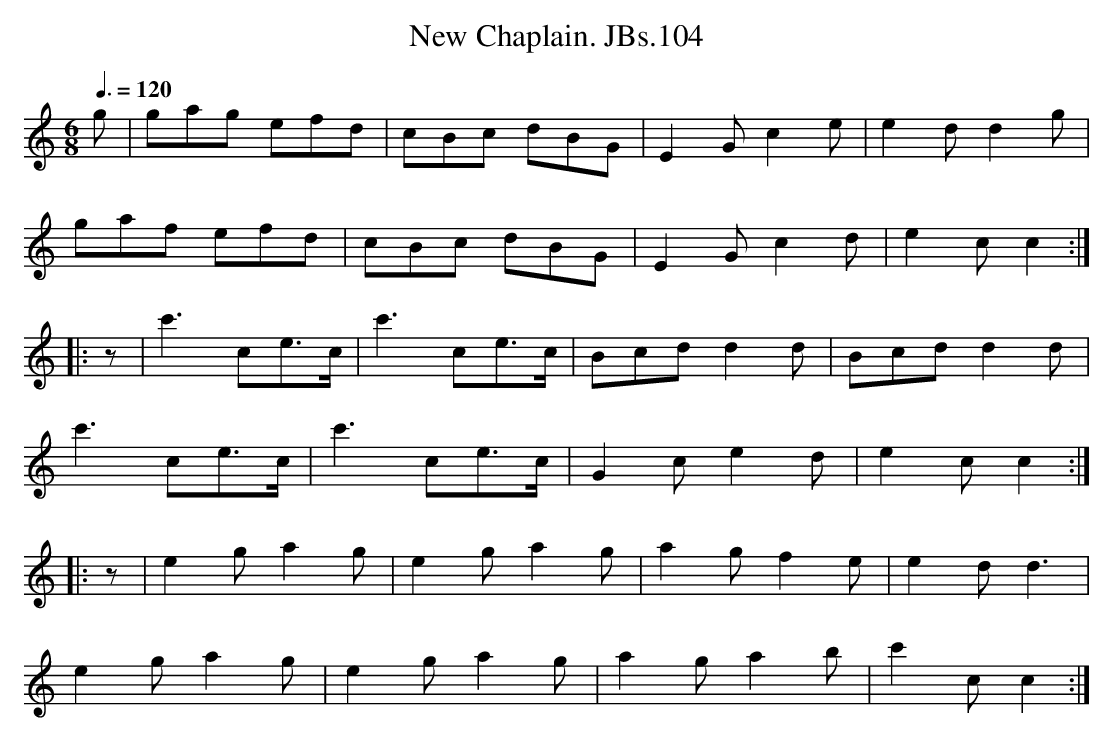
X:1
T:New Chaplain. JBs.104
M:6/8
L:1/8
Q:3/8=120
K:C
g|gag efd|cBc dBG|E2Gc2e|e2dd2g|
gaf efd|cBc dBG|E2Gc2d|e2cc2:|
|:z|c'3ce>c|c'3ce>c|Bcd d2d|Bcd d2d|
c'3ce>c|c'3ce>c|G2ce2d|e2cc2:|
|:z|e2ga2g|e2ga2g|a2gf2e|e2dd3|
e2ga2g|e2ga2g|a2ga2b|c'2cc2:|
